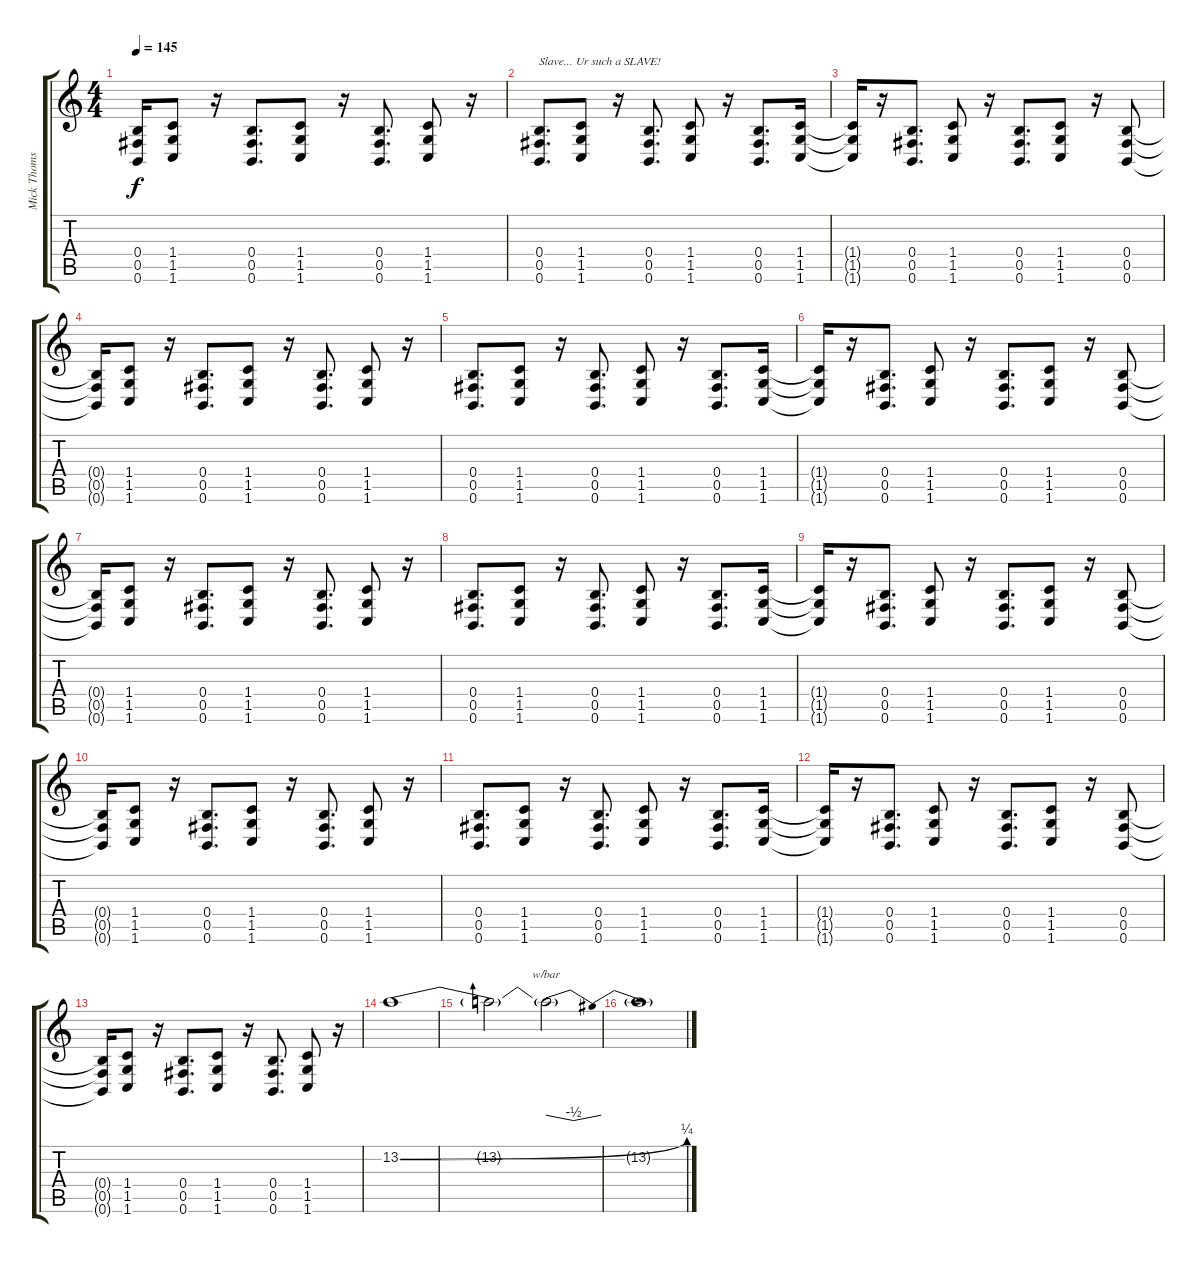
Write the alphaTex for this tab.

\track ("Mick Thomson" "Mick Thoms") {instrument overdrivenguitar}
\staff {score tabs}
\tuning (Db4 Ab3 E3 B2 Gb2 B1) {hide}
\ts (4 4)
\tempo 145
\clef g2
\ks c
(0.4{t} 0.5{t} 0.6{t}).16{dy f} (1.4 1.5 1.6).8 r.16 (0.4 0.5 0.6).8{d} (1.4 1.5 1.6).8 r.16 (0.4 0.5 0.6).8{d} (1.4 1.5 1.6).8 r.16 |
(0.4 0.5 0.6).8{d txt "Slave... Ur such a SLAVE!"} (1.4 1.5 1.6).8 r.16 (0.4 0.5 0.6).8{d} (1.4 1.5 1.6).8 r.16 (0.4 0.5 0.6).8{d} (1.4 1.5 1.6).16 |
(1.4{t} 1.5{t} 1.6{t}).16 r.16 (0.4 0.5 0.6).8{d} (1.4 1.5 1.6).8 r.16 (0.4 0.5 0.6).8{d} (1.4 1.5 1.6).8 r.16 (0.4 0.5 0.6).8 |
(0.4{t} 0.5{t} 0.6{t}).16 (1.4 1.5 1.6).8 r.16 (0.4 0.5 0.6).8{d} (1.4 1.5 1.6).8 r.16 (0.4 0.5 0.6).8{d} (1.4 1.5 1.6).8 r.16 |
(0.4 0.5 0.6).8{d} (1.4 1.5 1.6).8 r.16 (0.4 0.5 0.6).8{d} (1.4 1.5 1.6).8 r.16 (0.4 0.5 0.6).8{d} (1.4 1.5 1.6).16 |
(1.4{t} 1.5{t} 1.6{t}).16 r.16 (0.4 0.5 0.6).8{d} (1.4 1.5 1.6).8 r.16 (0.4 0.5 0.6).8{d} (1.4 1.5 1.6).8 r.16 (0.4 0.5 0.6).8 |
(0.4{t} 0.5{t} 0.6{t}).16 (1.4 1.5 1.6).8 r.16 (0.4 0.5 0.6).8{d} (1.4 1.5 1.6).8 r.16 (0.4 0.5 0.6).8{d} (1.4 1.5 1.6).8 r.16 |
(0.4 0.5 0.6).8{d} (1.4 1.5 1.6).8 r.16 (0.4 0.5 0.6).8{d} (1.4 1.5 1.6).8 r.16 (0.4 0.5 0.6).8{d} (1.4 1.5 1.6).16 |
(1.4{t} 1.5{t} 1.6{t}).16 r.16 (0.4 0.5 0.6).8{d} (1.4 1.5 1.6).8 r.16 (0.4 0.5 0.6).8{d} (1.4 1.5 1.6).8 r.16 (0.4 0.5 0.6).8 |
(0.4{t} 0.5{t} 0.6{t}).16 (1.4 1.5 1.6).8 r.16 (0.4 0.5 0.6).8{d} (1.4 1.5 1.6).8 r.16 (0.4 0.5 0.6).8{d} (1.4 1.5 1.6).8 r.16 |
(0.4 0.5 0.6).8{d} (1.4 1.5 1.6).8 r.16 (0.4 0.5 0.6).8{d} (1.4 1.5 1.6).8 r.16 (0.4 0.5 0.6).8{d} (1.4 1.5 1.6).16 |
(1.4{t} 1.5{t} 1.6{t}).16 r.16 (0.4 0.5 0.6).8{d} (1.4 1.5 1.6).8 r.16 (0.4 0.5 0.6).8{d} (1.4 1.5 1.6).8 r.16 (0.4 0.5 0.6).8 |
(0.4{t} 0.5{t} 0.6{t}).16 (1.4 1.5 1.6).8 r.16 (0.4 0.5 0.6).8{d} (1.4 1.5 1.6).8 r.16 (0.4 0.5 0.6).8{d} (1.4 1.5 1.6).8 r.16 |
13.2{be (bend 0 0 60 1)}.1{volume 7} |
13.2{t}.2 13.2{t}.2{tbe (dip default 0 0 30 -2 60 0)} |
13.2{t}.1
